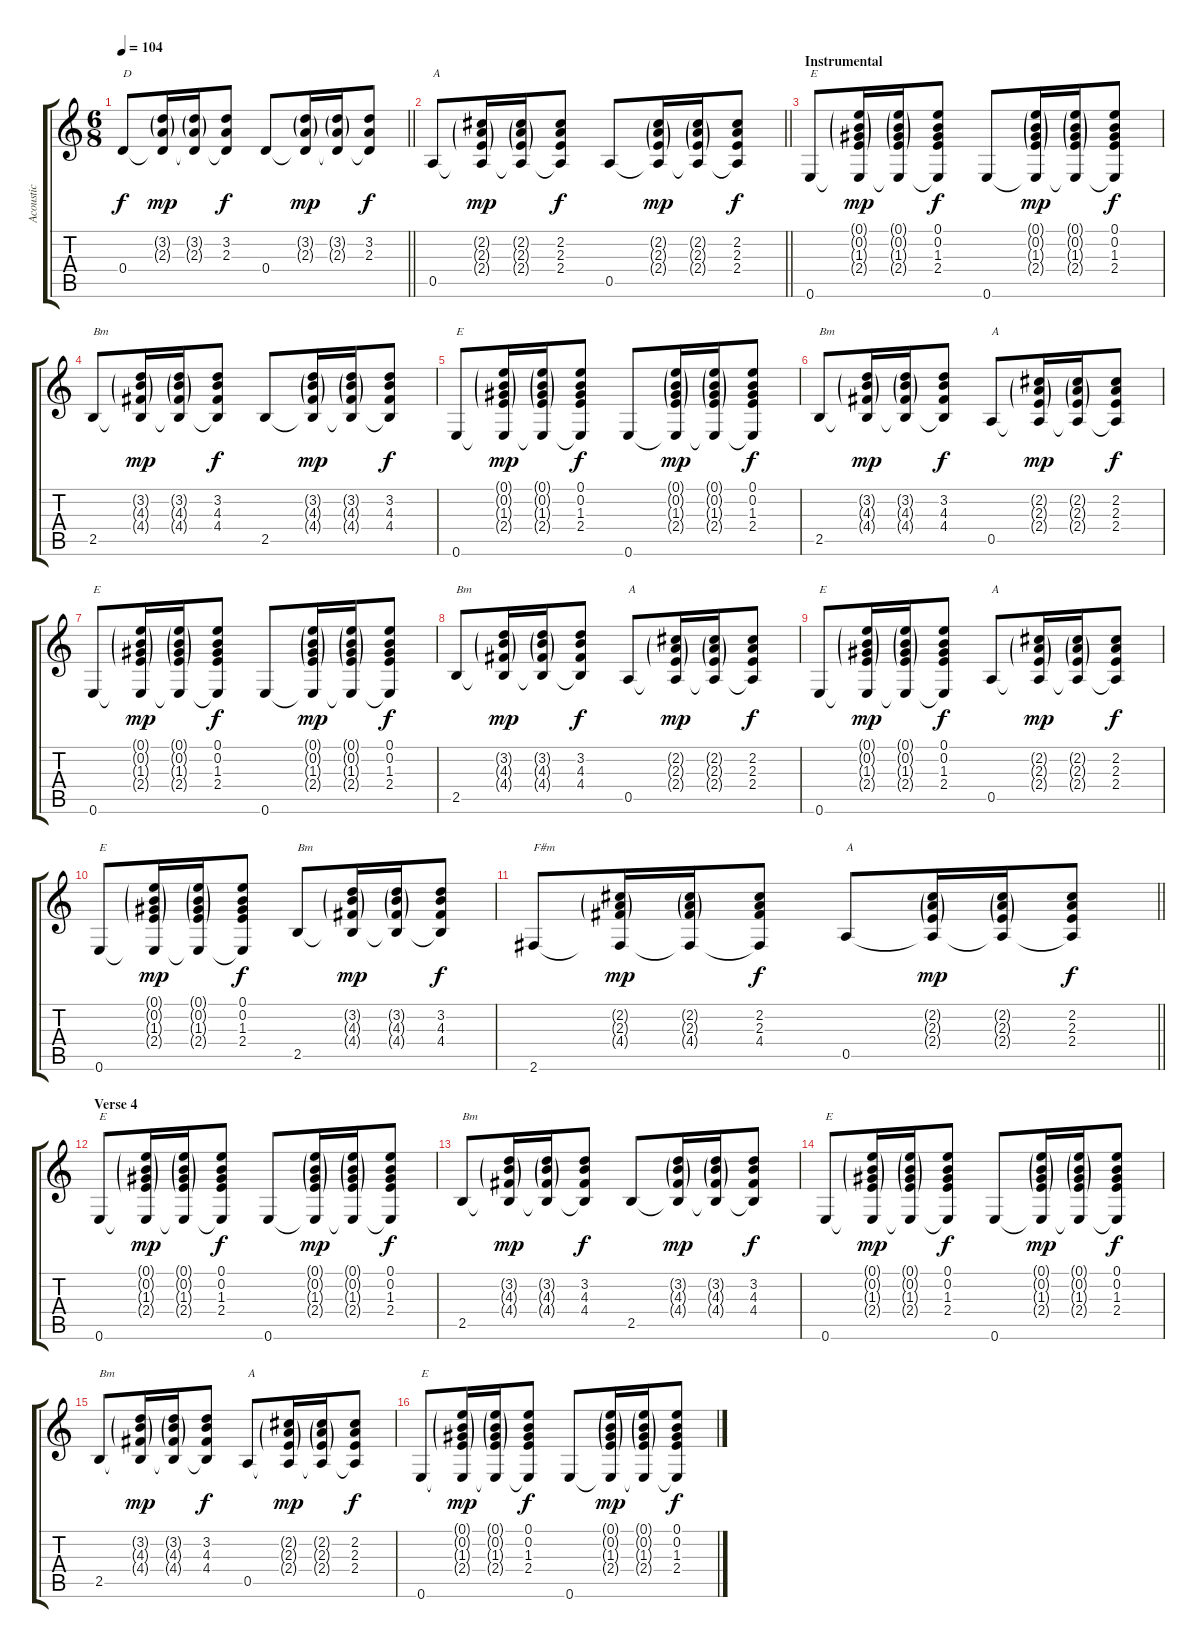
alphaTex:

\track ("Acoustic" "Acoustic") {instrument acousticguitarsteel}
\staff {score tabs}
\tuning (E4 B3 G3 D3 A2 E2) {hide}
\ts (6 8)
\tempo 104
\clef g2
\barLineRight lightlight
\ks c
0.4.8{txt "D" dy f} (3.2{g} 2.3{g} 0.4{t}).16{dy mp} (3.2{g} 2.3{g} 0.4{t}).16 (3.2 2.3 0.4{t}).8{dy f} 0.4.8 (3.2{g} 2.3{g} 0.4{t}).16{dy mp} (3.2{g} 2.3{g} 0.4{t}).16 (3.2 2.3 0.4{t}).8{dy f} |
\section ("" "")
\barLineRight lightlight
0.5.8{txt "A"} (2.2{g} 2.3{g} 2.4{g} 0.5{t}).16{dy mp} (2.2{g} 2.3{g} 2.4{g} 0.5{t}).16 (2.2 2.3 2.4 0.5{t}).8{dy f} 0.5.8 (2.2{g} 2.3{g} 2.4{g} 0.5{t}).16{dy mp} (2.2{g} 2.3{g} 2.4{g} 0.5{t}).16 (2.2 2.3 2.4 0.5{t}).8{dy f} |
\section ("" "Instrumental")
0.6.8{txt "E"} (0.1{g} 0.2{g} 1.3{g} 2.4{g} 0.6{t}).16{dy mp} (0.1{g} 0.2{g} 1.3{g} 2.4{g} 0.6{t}).16 (0.1 0.2 1.3 2.4 0.6{t}).8{dy f} 0.6.8 (0.1{g} 0.2{g} 1.3{g} 2.4{g} 0.6{t}).16{dy mp} (0.1{g} 0.2{g} 1.3{g} 2.4{g} 0.6{t}).16 (0.1 0.2 1.3 2.4 0.6{t}).8{dy f} |
2.5.8{txt "Bm"} (3.2{g} 4.3{g} 4.4{g} 2.5{t}).16{dy mp} (3.2{g} 4.3{g} 4.4{g} 2.5{t}).16 (3.2 4.3 4.4 2.5{t}).8{dy f} 2.5.8 (3.2{g} 4.3{g} 4.4{g} 2.5{t}).16{dy mp} (3.2{g} 4.3{g} 4.4{g} 2.5{t}).16 (3.2 4.3 4.4 2.5{t}).8{dy f} |
0.6.8{txt "E"} (0.1{g} 0.2{g} 1.3{g} 2.4{g} 0.6{t}).16{dy mp} (0.1{g} 0.2{g} 1.3{g} 2.4{g} 0.6{t}).16 (0.1 0.2 1.3 2.4 0.6{t}).8{dy f} 0.6.8 (0.1{g} 0.2{g} 1.3{g} 2.4{g} 0.6{t}).16{dy mp} (0.1{g} 0.2{g} 1.3{g} 2.4{g} 0.6{t}).16 (0.1 0.2 1.3 2.4 0.6{t}).8{dy f} |
2.5.8{txt "Bm"} (3.2{g} 4.3{g} 4.4{g} 2.5{t}).16{dy mp} (3.2{g} 4.3{g} 4.4{g} 2.5{t}).16 (3.2 4.3 4.4 2.5{t}).8{dy f} 0.5.8{txt "A"} (2.2{g} 2.3{g} 2.4{g} 0.5{t}).16{dy mp} (2.2{g} 2.3{g} 2.4{g} 0.5{t}).16 (2.2 2.3 2.4 0.5{t}).8{dy f} |
0.6.8{txt "E"} (0.1{g} 0.2{g} 1.3{g} 2.4{g} 0.6{t}).16{dy mp} (0.1{g} 0.2{g} 1.3{g} 2.4{g} 0.6{t}).16 (0.1 0.2 1.3 2.4 0.6{t}).8{dy f} 0.6.8 (0.1{g} 0.2{g} 1.3{g} 2.4{g} 0.6{t}).16{dy mp} (0.1{g} 0.2{g} 1.3{g} 2.4{g} 0.6{t}).16 (0.1 0.2 1.3 2.4 0.6{t}).8{dy f} |
2.5.8{txt "Bm"} (3.2{g} 4.3{g} 4.4{g} 2.5{t}).16{dy mp} (3.2{g} 4.3{g} 4.4{g} 2.5{t}).16 (3.2 4.3 4.4 2.5{t}).8{dy f} 0.5.8{txt "A"} (2.2{g} 2.3{g} 2.4{g} 0.5{t}).16{dy mp} (2.2{g} 2.3{g} 2.4{g} 0.5{t}).16 (2.2 2.3 2.4 0.5{t}).8{dy f} |
0.6.8{txt "E"} (0.1{g} 0.2{g} 1.3{g} 2.4{g} 0.6{t}).16{dy mp} (0.1{g} 0.2{g} 1.3{g} 2.4{g} 0.6{t}).16 (0.1 0.2 1.3 2.4 0.6{t}).8{dy f} 0.5.8{txt "A"} (2.2{g} 2.3{g} 2.4{g} 0.5{t}).16{dy mp} (2.2{g} 2.3{g} 2.4{g} 0.5{t}).16 (2.2 2.3 2.4 0.5{t}).8{dy f} |
0.6.8{txt "E"} (0.1{g} 0.2{g} 1.3{g} 2.4{g} 0.6{t}).16{dy mp} (0.1{g} 0.2{g} 1.3{g} 2.4{g} 0.6{t}).16 (0.1 0.2 1.3 2.4 0.6{t}).8{dy f} 2.5.8{txt "Bm"} (3.2{g} 4.3{g} 4.4{g} 2.5{t}).16{dy mp} (3.2{g} 4.3{g} 4.4{g} 2.5{t}).16 (3.2 4.3 4.4 2.5{t}).8{dy f} |
\barLineRight lightlight
2.6.8{txt "F#m"} (2.2{g} 2.3{g} 4.4{g} 2.6{t}).16{dy mp} (2.2{g} 2.3{g} 4.4{g} 2.6{t}).16 (2.2 2.3 4.4 2.6{t}).8{dy f} 0.5.8{txt "A"} (2.2{g} 2.3{g} 2.4{g} 0.5{t}).16{dy mp} (2.2{g} 2.3{g} 2.4{g} 0.5{t}).16 (2.2 2.3 2.4 0.5{t}).8{dy f} |
\section ("" "Verse 4")
0.6.8{txt "E"} (0.1{g} 0.2{g} 1.3{g} 2.4{g} 0.6{t}).16{dy mp} (0.1{g} 0.2{g} 1.3{g} 2.4{g} 0.6{t}).16 (0.1 0.2 1.3 2.4 0.6{t}).8{dy f} 0.6.8 (0.1{g} 0.2{g} 1.3{g} 2.4{g} 0.6{t}).16{dy mp} (0.1{g} 0.2{g} 1.3{g} 2.4{g} 0.6{t}).16 (0.1 0.2 1.3 2.4 0.6{t}).8{dy f} |
2.5.8{txt "Bm"} (3.2{g} 4.3{g} 4.4{g} 2.5{t}).16{dy mp} (3.2{g} 4.3{g} 4.4{g} 2.5{t}).16 (3.2 4.3 4.4 2.5{t}).8{dy f} 2.5.8 (3.2{g} 4.3{g} 4.4{g} 2.5{t}).16{dy mp} (3.2{g} 4.3{g} 4.4{g} 2.5{t}).16 (3.2 4.3 4.4 2.5{t}).8{dy f} |
0.6.8{txt "E"} (0.1{g} 0.2{g} 1.3{g} 2.4{g} 0.6{t}).16{dy mp} (0.1{g} 0.2{g} 1.3{g} 2.4{g} 0.6{t}).16 (0.1 0.2 1.3 2.4 0.6{t}).8{dy f} 0.6.8 (0.1{g} 0.2{g} 1.3{g} 2.4{g} 0.6{t}).16{dy mp} (0.1{g} 0.2{g} 1.3{g} 2.4{g} 0.6{t}).16 (0.1 0.2 1.3 2.4 0.6{t}).8{dy f} |
2.5.8{txt "Bm"} (3.2{g} 4.3{g} 4.4{g} 2.5{t}).16{dy mp} (3.2{g} 4.3{g} 4.4{g} 2.5{t}).16 (3.2 4.3 4.4 2.5{t}).8{dy f} 0.5.8{txt "A"} (2.2{g} 2.3{g} 2.4{g} 0.5{t}).16{dy mp} (2.2{g} 2.3{g} 2.4{g} 0.5{t}).16 (2.2 2.3 2.4 0.5{t}).8{dy f} |
0.6.8{txt "E"} (0.1{g} 0.2{g} 1.3{g} 2.4{g} 0.6{t}).16{dy mp} (0.1{g} 0.2{g} 1.3{g} 2.4{g} 0.6{t}).16 (0.1 0.2 1.3 2.4 0.6{t}).8{dy f} 0.6.8 (0.1{g} 0.2{g} 1.3{g} 2.4{g} 0.6{t}).16{dy mp} (0.1{g} 0.2{g} 1.3{g} 2.4{g} 0.6{t}).16 (0.1 0.2 1.3 2.4 0.6{t}).8{dy f}
